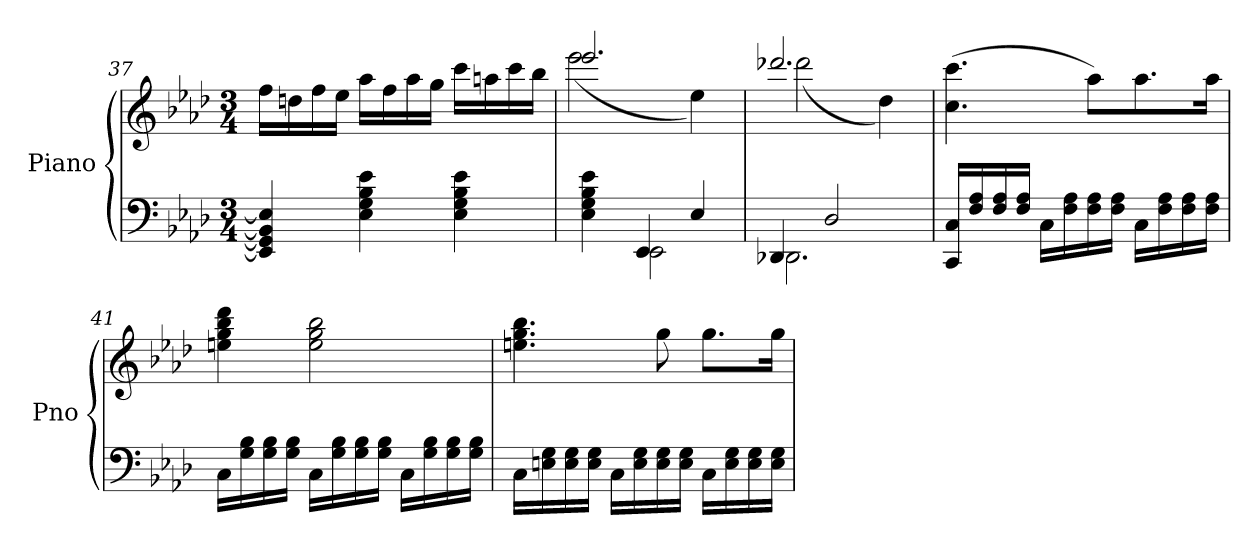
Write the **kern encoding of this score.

**kern	**kern	**dynam
*part1	*part1	*part1
*staff2	*staff1	*staff1/2
*I"Piano	*	*
*I'Pno	*	*
*clefF4	*clefG2	*
*k[b-e-a-d-]	*k[b-e-a-d-]	*
*M3/4	*M3/4	*
=37	=37	=37
4EE-/] 4GG/] 4BB-/] 4E-/]	16ff\LL	.
.	16ddn\	.
.	16ff\	.
.	16ee-\JJ	.
4E-\ 4G\ 4B-\ 4e-\	16aa-\LL	.
.	16ff\	.
.	16aa-\	.
.	16gg\JJ	.
4E-\ 4G\ 4B-\ 4e-\	16ccc\LL	.
.	16aan\	.
.	16ccc\	.
.	16bb-\JJ	.
!!LO:LB:g=z
=38	=38	=38
*^	*^	*
!	!	!	!	!LO:DY:b
4E-\ 4G\ 4B-\ 4e-\	4ryy	2.eee-/	(<2eee-\	other-dynamics
4EE-/	2EE-\	.	.	.
4E-/	.	.	4ee-\)	.
!!LO:LB:g=z	!!
=39	=39	=39	=39	=39
4DD-X/	2.DD-\	2.ddd-X/	(<2ddd-\	.
2D-/	.	.	.	.
!	!	!	!	!LO:DY:b
.	.	.	4dd-\)	other-dynamics
*v	*v	*	*	*
*	*v	*v	*
=40	=40	=40
16CC/ 16C/LL	(>4.cc\ 4.ccc\	.
16F/ 16A-/	.	.
16F/ 16A-/	.	.
16F/ 16A-/JJ	.	.
16C\LL	.	.
16F\ 16A-\	.	.
16F\ 16A-\	8aa-\L)	.
16F\ 16A-\JJ	.	.
16C\LL	8.aa-\	.
16F\ 16A-\	.	.
16F\ 16A-\	.	.
16F\ 16A-\JJ	16aa-\Jk	.
=41	=41	=41
16C\LL	4een\ 4gg\ 4bb-\ 4ddd-\	.
16G\ 16B-\	.	.
16G\ 16B-\	.	.
16G\ 16B-\JJ	.	.
16C\LL	2ee\ 2gg\ 2bb-\	.
16G\ 16B-\	.	.
16G\ 16B-\	.	.
16G\ 16B-\JJ	.	.
16C\LL	.	.
16G\ 16B-\	.	.
16G\ 16B-\	.	.
16G\ 16B-\JJ	.	.
=42	=42	=42
16C\LL	4.een\ 4.gg\ 4.bb-\	.
16En\ 16G\	.	.
16E\ 16G\	.	.
16E\ 16G\JJ	.	.
16C\LL	.	.
16E\ 16G\	.	.
16E\ 16G\	8gg\	.
16E\ 16G\JJ	.	.
16C\LL	8.gg\L	.
16E\ 16G\	.	.
16E\ 16G\	.	.
16E\ 16G\JJ	16gg\Jk	.
=	=	=
*-	*-	*-
